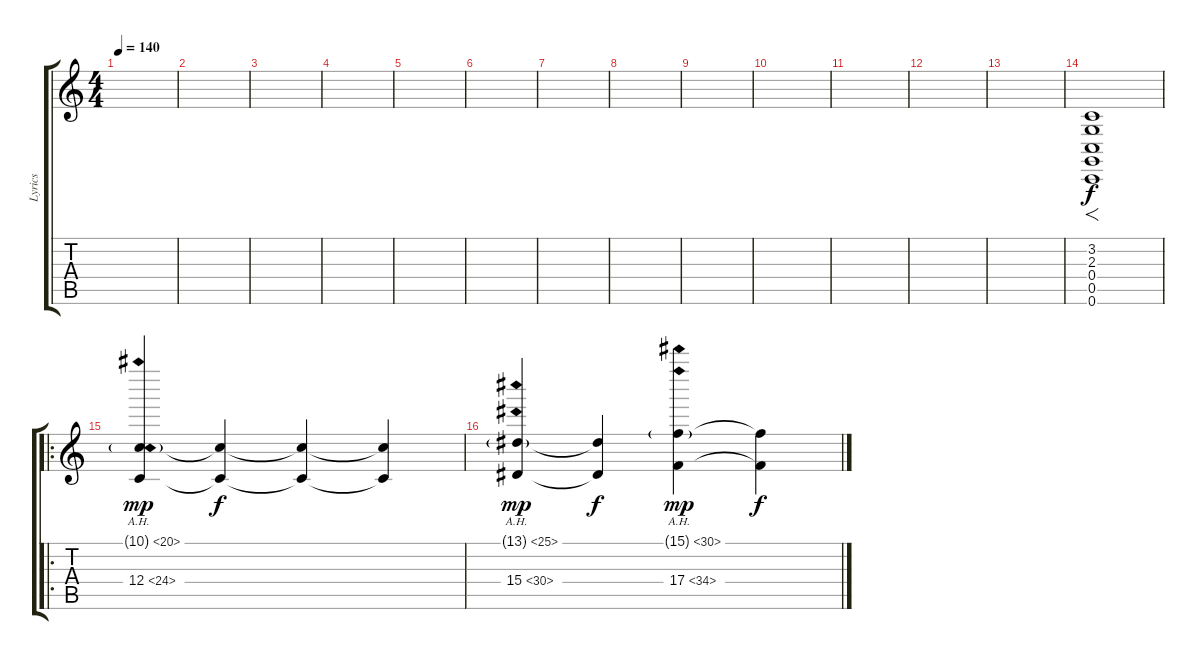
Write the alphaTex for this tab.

\track ("Lyrics" "Lyrics") {instrument lead2sawtooth}
\staff {score tabs}
\tuning (D4 A3 F3 C3 G2 C2) {hide}
\ts (4 4)
\tempo 140
\clef g2
\ks c
|
|
|
|
|
|
|
|
|
|
|
|
|
(3.2 2.3 0.4 0.5 0.6).1{f} |
\ro
(10.1{ah 10 g} 12.4{ah 12}).4{dy mp} (10.1{t} 12.4{t}).4{dy f} (10.1{t} 12.4{t}).4 (10.1{t} 12.4{t}).4 |
(13.1{ah 12 g} 15.4{ah 15}).4{dy mp} (13.1{t} 15.4{t}).4{dy f} (15.1{ah 15 g} 17.4{ah 17}).4{dy mp} (15.1{t} 17.4{t}).4{dy f}
